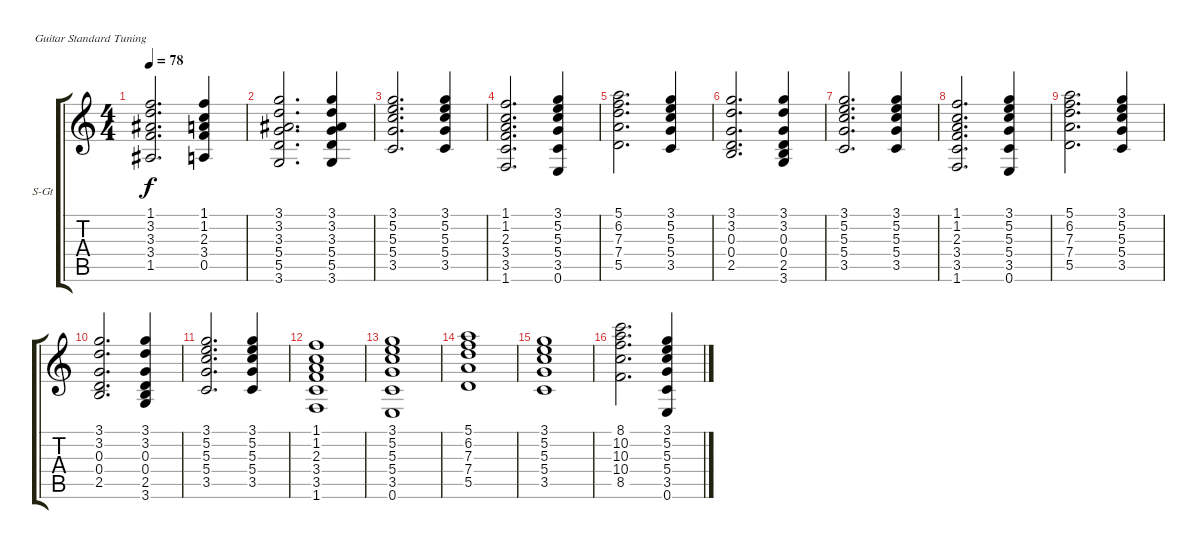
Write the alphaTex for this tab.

\bracketExtendMode groupsimilarinstruments
\firstSystemTrackNameOrientation horizontal
\otherSystemsTrackNameOrientation horizontal
\track ("Teclado" "S-Gt") {instrument synthstrings1}
\staff {score tabs}
\tuning (E4 B3 G3 D3 A2 E2)
\displaytranspose 12
\ts (4 4)
\tempo 78
\clef g2
\ks c
(1.1 3.2 3.3 3.4 1.5).2{d dy f} (1.1 1.2 2.3 3.4 0.5).4 |
(3.1 3.2 3.3 5.4 5.5 3.6).2{d} (3.1 3.2 3.3 5.4 5.5 3.6).4 |
(3.1 5.2 5.3 5.4 3.5).2{d} (3.1 5.2 5.3 5.4 3.5).4 |
(1.1 1.2 2.3 3.4 3.5 1.6).2{d} (3.1 5.2 5.3 5.4 3.5 0.6).4 |
(5.1 6.2 7.3 7.4 5.5).2{d} (3.1 5.2 5.3 5.4 3.5).4 |
(3.1 3.2 0.3 0.4 2.5).2{d} (3.1 3.2 0.3 0.4 2.5 3.6).4 |
(3.1 5.2 5.3 5.4 3.5).2{d} (3.1 5.2 5.3 5.4 3.5).4 |
(1.1 1.2 2.3 3.4 3.5 1.6).2{d} (3.1 5.2 5.3 5.4 3.5 0.6).4 |
(5.1 6.2 7.3 7.4 5.5).2{d} (3.1 5.2 5.3 5.4 3.5).4 |
(3.1 3.2 0.3 0.4 2.5).2{d} (3.1 3.2 0.3 0.4 2.5 3.6).4 |
(3.1 5.2 5.3 5.4 3.5).2{d} (3.1 5.2 5.3 5.4 3.5).4 |
(1.1 1.2 2.3 3.4 3.5 1.6).1 |
(3.1 5.2 5.3 5.4 3.5 0.6).1 |
(5.1 6.2 7.3 7.4 5.5).1 |
(3.1 5.2 5.3 5.4 3.5).1 |
(8.1 10.2 10.3 10.4 8.5).2{d} (3.1 5.2 5.3 5.4 3.5 0.6).4
